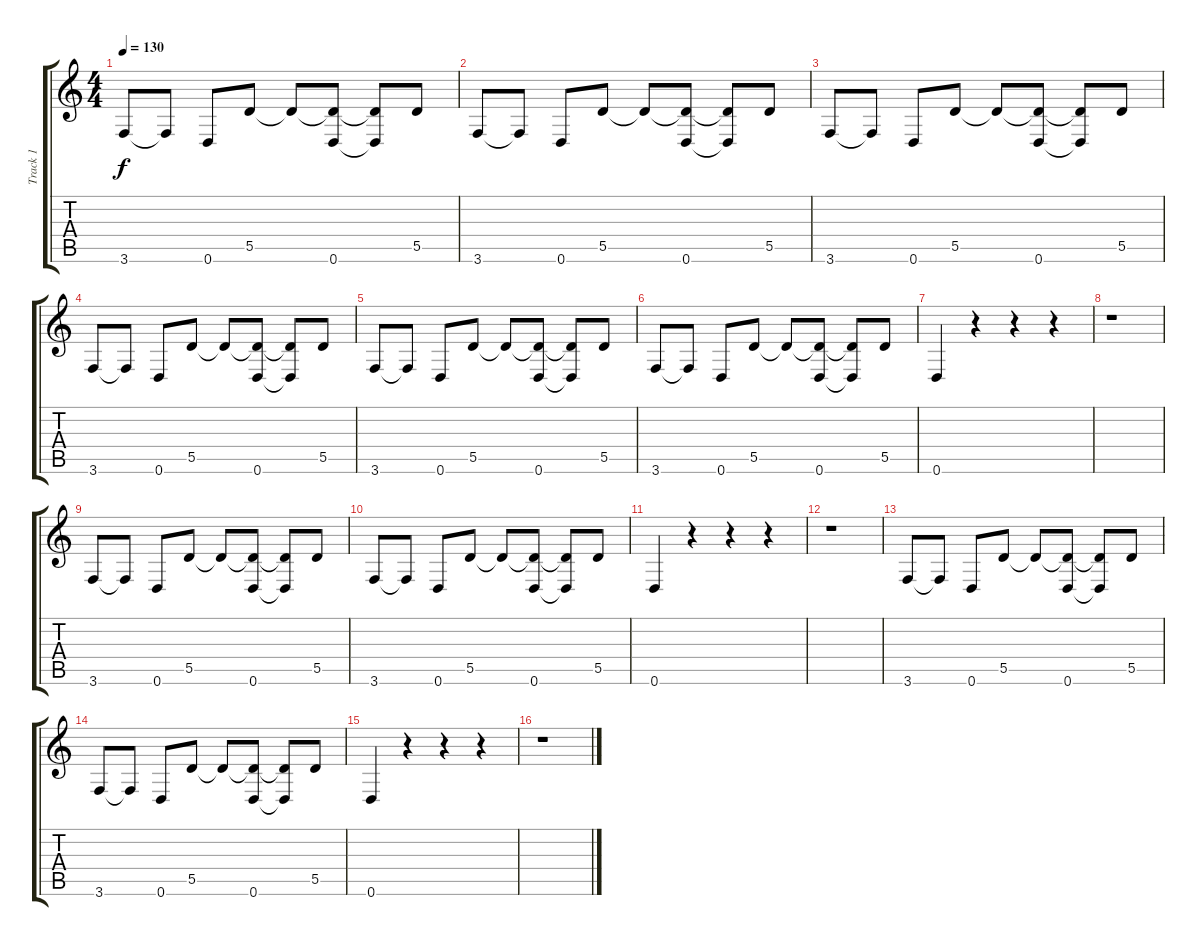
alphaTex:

\track ("Track 1" "Track 1") {instrument overdrivenguitar}
\staff {score tabs}
\tuning (E4 B3 G3 D3 A2 D2) {hide}
\ts (4 4)
\tempo 130
\clef g2
\ks c
3.6.8{dy f} 3.6{t}.8 0.6.8 5.5.8 5.5{t}.8 (5.5{t} 0.6).8 (5.5{t} 0.6{t}).8 5.5.8 |
3.6.8 3.6{t}.8 0.6.8 5.5.8 5.5{t}.8 (5.5{t} 0.6).8 (5.5{t} 0.6{t}).8 5.5.8 |
3.6.8 3.6{t}.8 0.6.8 5.5.8 5.5{t}.8 (5.5{t} 0.6).8 (5.5{t} 0.6{t}).8 5.5.8 |
3.6.8 3.6{t}.8 0.6.8 5.5.8 5.5{t}.8 (5.5{t} 0.6).8 (5.5{t} 0.6{t}).8 5.5.8 |
3.6.8 3.6{t}.8 0.6.8 5.5.8 5.5{t}.8 (5.5{t} 0.6).8 (5.5{t} 0.6{t}).8 5.5.8 |
3.6.8 3.6{t}.8 0.6.8 5.5.8 5.5{t}.8 (5.5{t} 0.6).8 (5.5{t} 0.6{t}).8 5.5.8 |
0.6.4 r.4 r.4 r.4 |
r.1 |
3.6.8 3.6{t}.8 0.6.8 5.5.8 5.5{t}.8 (5.5{t} 0.6).8 (5.5{t} 0.6{t}).8 5.5.8 |
3.6.8 3.6{t}.8 0.6.8 5.5.8 5.5{t}.8 (5.5{t} 0.6).8 (5.5{t} 0.6{t}).8 5.5.8 |
0.6.4 r.4 r.4 r.4 |
r.1 |
3.6.8 3.6{t}.8 0.6.8 5.5.8 5.5{t}.8 (5.5{t} 0.6).8 (5.5{t} 0.6{t}).8 5.5.8 |
3.6.8 3.6{t}.8 0.6.8 5.5.8 5.5{t}.8 (5.5{t} 0.6).8 (5.5{t} 0.6{t}).8 5.5.8 |
0.6.4 r.4 r.4 r.4 |
r.1
